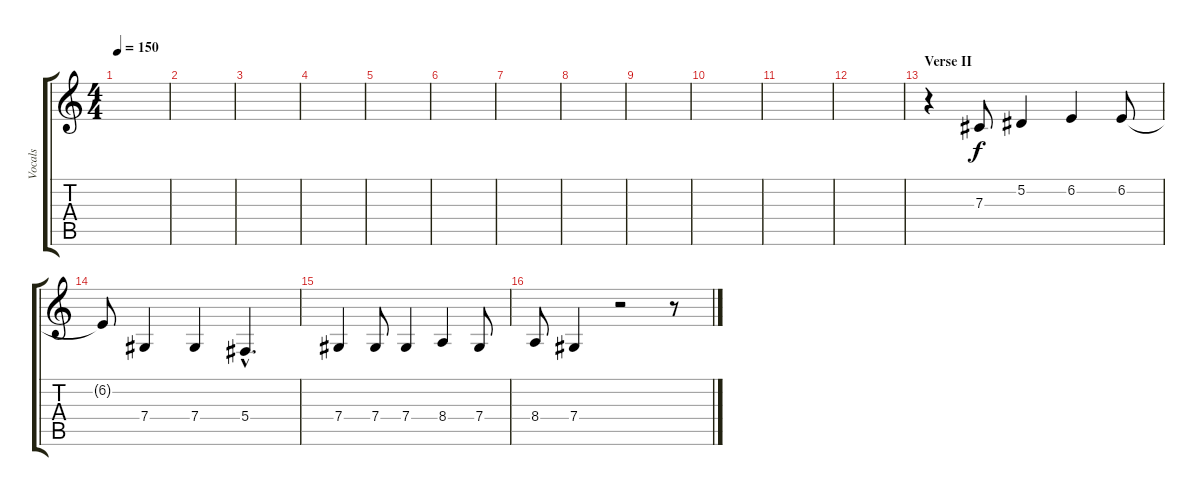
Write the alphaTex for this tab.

\track ("Vocals" "Vocals") {instrument lead3calliope}
\staff {score tabs}
\tuning (Eb4 Bb3 Gb3 Db3 Ab2 Eb2) {hide}
\ts (4 4)
\tempo 150
\clef g2
\ks c
|
|
|
|
|
|
|
|
|
|
|
|
\section ("" "Verse II")
r.4 7.3.8 5.2.4 6.2.4 6.2.8 |
6.2{t}.8 7.4.4 7.4.4 5.4{hac}.4{d} |
7.4.4 7.4.8 7.4.4 8.4.4 7.4.8 |
8.4.8 7.4.4 r.2 r.8
